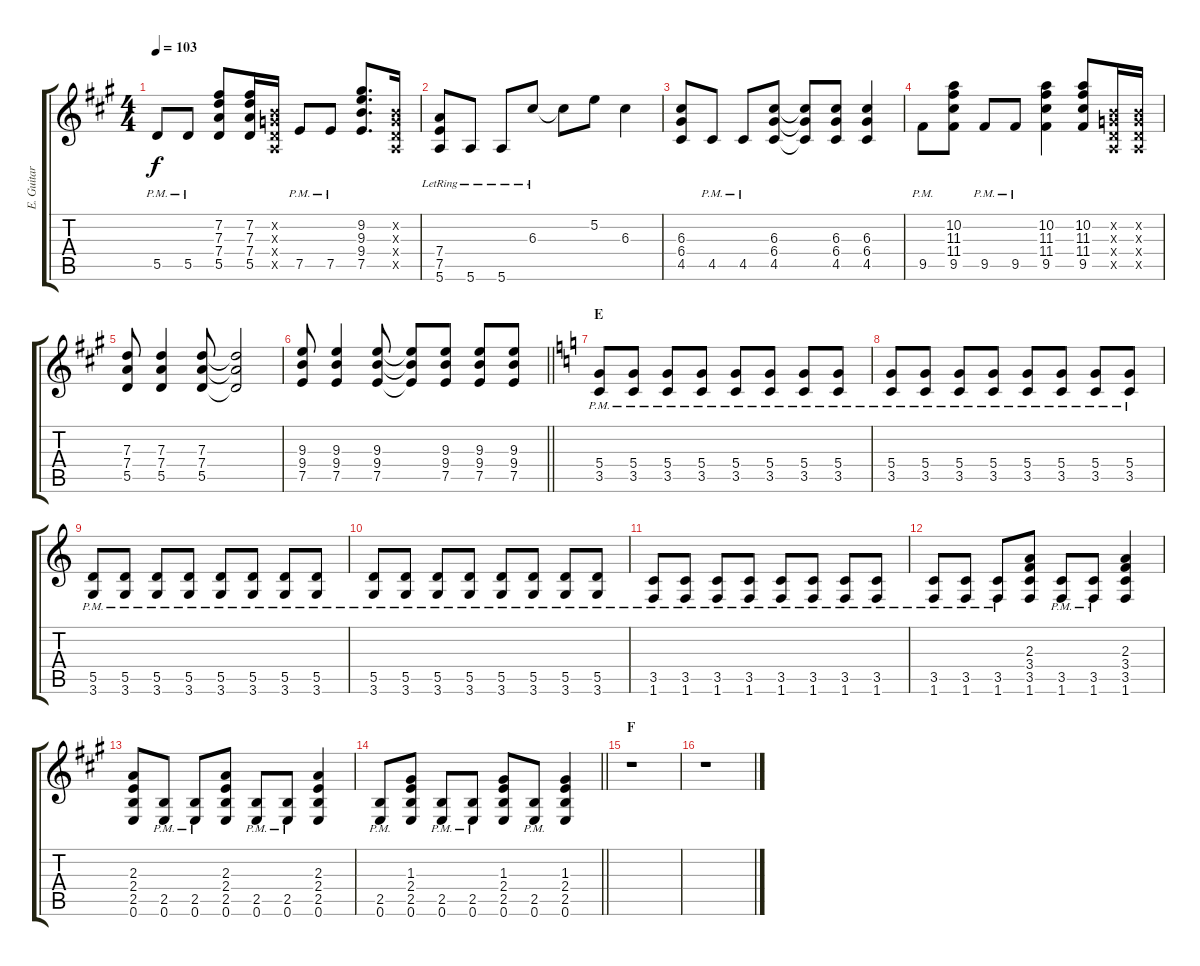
\track ("E. Guitar I" "E. Guitar ") {instrument overdrivenguitar}
\staff {score tabs}
\tuning (E4 B3 G3 D3 A2 E2) {hide}
\ts (4 4)
\tempo 103
\clef g2
\ks a
5.5{pm}.8{dy f} 5.5{pm}.8 (7.2 7.3 7.4 5.5).8 (7.2 7.3 7.4 5.5).16 (0.2{x} 0.3{x} 0.4{x} 0.5{x}).16 7.5{pm}.8 7.5{pm}.8 (9.2 9.3 9.4 7.5).8{d} (0.2{x} 0.3{x} 0.4{x} 0.5{x}).16 |
(7.4{lr} 7.5{lr} 5.6{lr}).8 5.6{lr}.8 5.6{lr}.8 6.3{lr}.8 6.3{t}.8 5.2.8 6.3.4 |
(6.3 6.4 4.5).8 4.5{pm}.8 4.5{pm}.8 (6.3 6.4 4.5).8 (6.3{t} 6.4{t} 4.5{t}).8 (6.3 6.4 4.5).8 (6.3 6.4 4.5).4 |
9.5{pm}.8 (10.2 11.3 11.4 9.5).8 9.5{pm}.8 9.5{pm}.8 (10.2 11.3 11.4 9.5).4 (10.2 11.3 11.4 9.5).8 (0.2{x} 0.3{x} 0.4{x} 0.5{x}).16 (0.2{x} 0.3{x} 0.4{x} 0.5{x}).16 |
(7.3 7.4 5.5).8 (7.3 7.4 5.5).4 (7.3 7.4 5.5).8 (7.3{t} 7.4{t} 5.5{t}).2 |
\barLineRight lightlight
(9.3 9.4 7.5).8 (9.3 9.4 7.5).4 (9.3 9.4 7.5).8 (9.3{t} 9.4{t} 7.5{t}).8 (9.3 9.4 7.5).8 (9.3 9.4 7.5).8 (9.3 9.4 7.5).8 |
\section ("" "E")
\ks c
(5.4{pm} 3.5{pm}).8 (5.4{pm} 3.5{pm}).8 (5.4{pm} 3.5{pm}).8 (5.4{pm} 3.5{pm}).8 (5.4{pm} 3.5{pm}).8 (5.4{pm} 3.5{pm}).8 (5.4{pm} 3.5{pm}).8 (5.4{pm} 3.5{pm}).8 |
(5.4{pm} 3.5{pm}).8 (5.4{pm} 3.5{pm}).8 (5.4{pm} 3.5{pm}).8 (5.4{pm} 3.5{pm}).8 (5.4{pm} 3.5{pm}).8 (5.4{pm} 3.5{pm}).8 (5.4{pm} 3.5{pm}).8 (5.4{pm} 3.5{pm}).8 |
(5.5{pm} 3.6{pm}).8 (5.5{pm} 3.6{pm}).8 (5.5{pm} 3.6{pm}).8 (5.5{pm} 3.6{pm}).8 (5.5{pm} 3.6{pm}).8 (5.5{pm} 3.6{pm}).8 (5.5{pm} 3.6{pm}).8 (5.5{pm} 3.6{pm}).8 |
(5.5{pm} 3.6{pm}).8 (5.5{pm} 3.6{pm}).8 (5.5{pm} 3.6{pm}).8 (5.5{pm} 3.6{pm}).8 (5.5{pm} 3.6{pm}).8 (5.5{pm} 3.6{pm}).8 (5.5{pm} 3.6{pm}).8 (5.5{pm} 3.6{pm}).8 |
(3.5{pm} 1.6{pm}).8 (3.5{pm} 1.6{pm}).8 (3.5{pm} 1.6{pm}).8 (3.5{pm} 1.6{pm}).8 (3.5{pm} 1.6{pm}).8 (3.5{pm} 1.6{pm}).8 (3.5{pm} 1.6{pm}).8 (3.5{pm} 1.6{pm}).8 |
(3.5{pm} 1.6{pm}).8 (3.5{pm} 1.6{pm}).8 (3.5{pm} 1.6{pm}).8 (2.3 3.4 3.5 1.6).8 (3.5{pm} 1.6{pm}).8 (3.5{pm} 1.6{pm}).8 (2.3 3.4 3.5 1.6).4 |
\ks a
(2.3 2.4 2.5 0.6).8 (2.5{pm} 0.6{pm}).8 (2.5{pm} 0.6{pm}).8 (2.3 2.4 2.5 0.6).8 (2.5{pm} 0.6{pm}).8 (2.5{pm} 0.6{pm}).8 (2.3 2.4 2.5 0.6).4 |
\barLineRight lightlight
(2.5{pm} 0.6{pm}).8 (1.3 2.4 2.5 0.6).8 (2.5{pm} 0.6{pm}).8 (2.5{pm} 0.6{pm}).8 (1.3 2.4 2.5 0.6).8 (2.5{pm} 0.6{pm}).8 (1.3 2.4 2.5 0.6).4 |
\section ("" "F")
r.1 |
r.1
